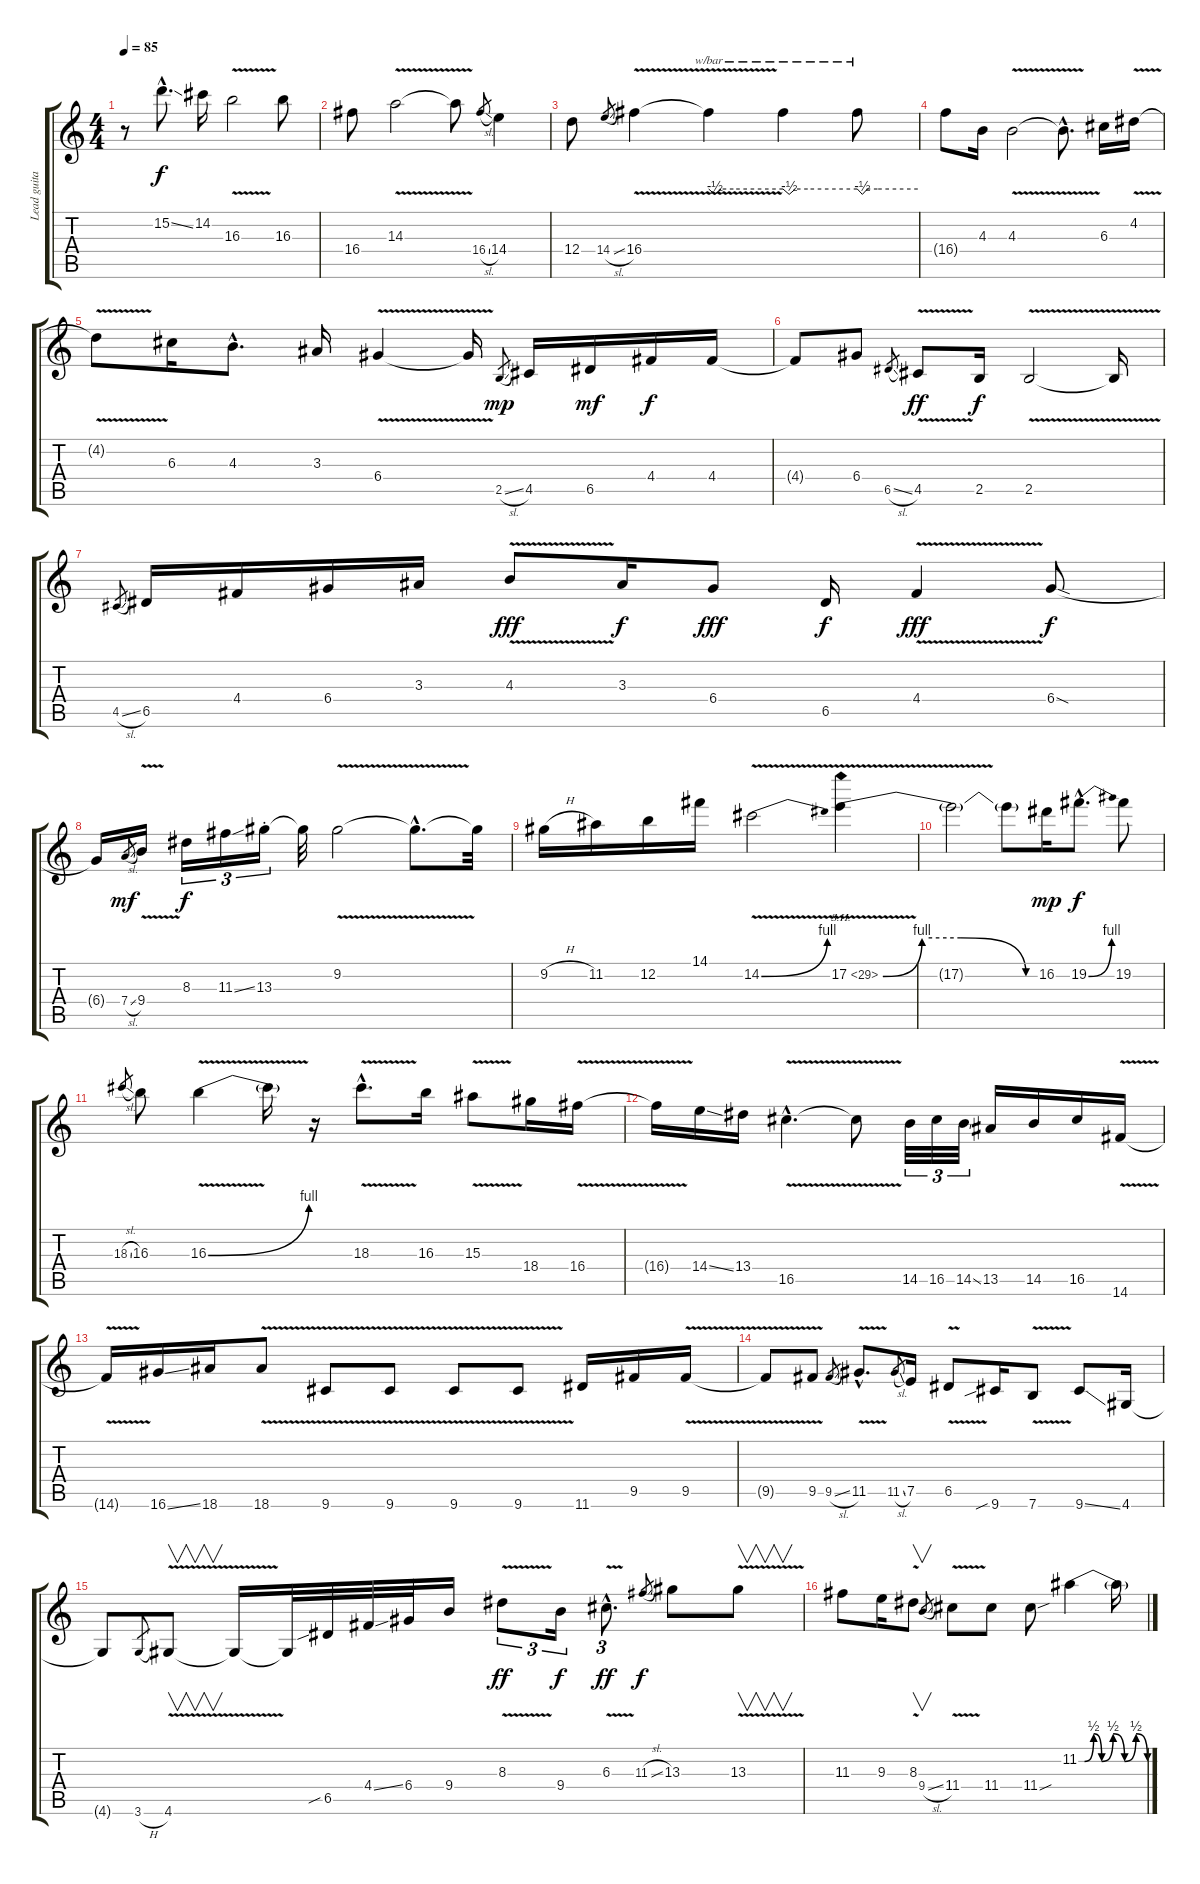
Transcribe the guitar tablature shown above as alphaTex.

\track ("Lead guitar" "Lead guita") {instrument overdrivenguitar}
\staff {score tabs}
\tuning (E4 B3 G3 D3 A2 E2) {hide}
\ts (4 4)
\tempo 85
\clef g2
\ks c
r.8{dy f} 15.2{ss hac}.8{d} 14.2.16 16.3{v}.2 16.3.8 |
16.4.8 14.3{v}.2 14.3{t}.8 16.4{sl}.8{gr} 14.4.4 |
12.4.8 14.4{sl}.8{gr} 16.4{v}.4 16.4{t}.4{tbe (custom default 0 0 5 -2 10 0 20 0 60 0)} 16.4{t}.4{tbe (custom default 0 0 5 -2 10 0 20 0 60 0)} 16.4{t}.8{tbe (custom default 0 0 5 -2 10 0 20 0 60 0)} |
16.4{t}.8 4.3.16 4.3{v}.2 4.3{hac t}.8{d} 6.3.16 4.2{v}.16 |
4.2{t}.8 6.3.16 4.3{hac}.8{d} 3.3.16 6.4{v}.4 6.4{t}.16 2.5{sl}.8{gr dy mp} 4.5.16 6.5.16{dy mf} 4.4.16{dy f} 4.4.16 |
4.4{t}.8 6.4.8 6.5{sl}.8{gr} 4.5{v}.8{dy ff} 2.5.16{dy f} 2.5{v}.2 2.5{t}.16 |
4.5{sl}.8{gr} 6.5.16 4.4.16 6.4.16 3.3.16 4.3{v}.8{dy fff} 3.3.16{dy f} 6.4.8{dy fff} 6.5.16{dy f} 4.4{v}.4{dy fff} 6.4{sod}.8{dy f} |
6.4{t}.16 7.4{sl}.8{gr dy mf} 9.4{v}.16 8.3.16{tu (3 2) dy f} 11.3{ss}.16{tu (3 2)} 13.3{st}.16{tu (3 2)} 13.3{t}.32 9.2{v}.2 9.2{hac t}.8{d} 9.2{t}.32 |
9.2{h}.16 11.2.16 12.2.16 14.1.16 14.2{be (bend 0 0 60 4) v}.2 17.2{be (custom 0 0 15 4 30 4 55 0 60 0) sh 12 v}.4 |
17.2{t}.2 17.2{t}.8 16.2.16{dy mp} 19.2{be (bend 0 0 60 4) hac}.8{d dy f} 19.2.8 |
18.3{sl}.8{gr} 16.3.8 16.3{be (bend 0 0 60 4) v}.4 16.3{t}.16 r.16 18.3{v hac}.8{d} 16.3.16 15.3{v}.8 18.4.16 16.4{v}.16 |
16.4{t}.16 14.4{ss}.16 13.4.16 16.5{v hac}.4{d} 16.5{t}.8 14.5.32{tu (3 2)} 16.5.32{tu (3 2)} 14.5{ss}.32{tu (3 2)} 13.5.16 14.5.16 16.5.16 14.6{v}.16 |
14.6{t}.16 16.6{ss}.16 18.6.16 18.6{v}.8 9.6{v}.8 9.6{v}.8 9.6{v}.8 9.6{v}.8 11.6.16 9.5.16 9.5{v}.16 |
9.5{t}.8 9.5{v}.8 9.5{sl}.8{gr} 11.5{v hac}.8{d} 11.5{sl}.8{gr} 7.5.16 6.5{v}.8 9.6{sib}.16 7.6{v}.8 9.6{ss}.8 4.6.16 |
4.6{t}.8 3.6{h}.8{gr} 4.6{v}.8{v} 4.6{t}.16 4.6{t}.32 6.5{sib}.32 4.4{ss}.32 6.4.32 9.4.16 8.3{v}.8{tu (3 2) dy ff} 9.4.16{tu (3 2) dy f} 6.3{v hac}.8{d tu (3 2) dy ff} 11.3{sl}.8{gr dy f} 13.3.8 13.3{v}.8{v} |
11.3.8 9.3.16 8.3{v}.8{v} 9.4{sl}.8{gr} 11.4{v}.8 11.4.8 11.4{sou}.8 11.2{be (custom 0 0 5 0 13 2 20 0 30 2 40 0 50 2 60 0)}.4 11.2{t}.16
